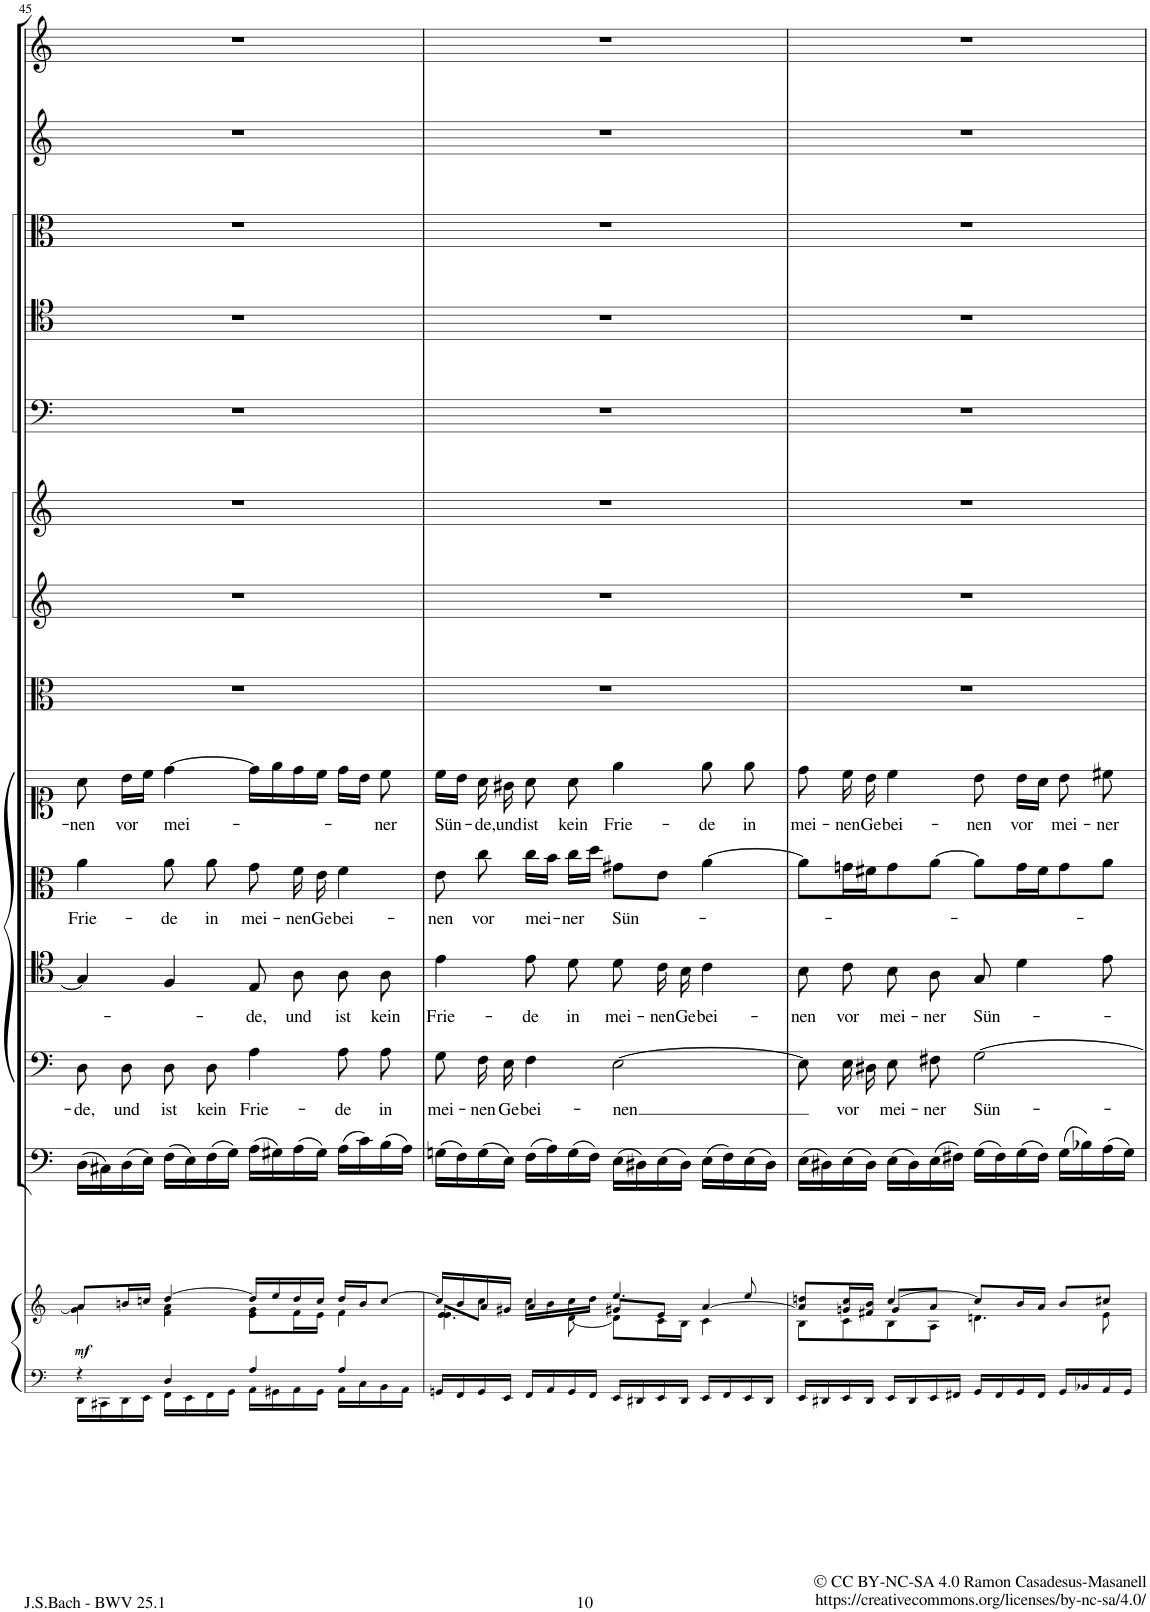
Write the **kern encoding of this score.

**kern	**kern	**dynam	**kern	**kern	**text	**kern	**text	**kern	**text	**kern	**text	**kern	**kern	**kern	**kern	**kern	**kern	**kern	**kern
*part14	*part14	*part14	*part13	*part12	*part12	*part11	*part11	*part10	*part10	*part9	*part9	*part8	*part7	*part6	*part5	*part4	*part3	*part2	*part1
*staff15	*staff14	*staff14/15	*staff13	*staff12	*staff12	*staff11	*staff11	*staff10	*staff10	*staff9	*staff9	*staff8	*staff7	*staff6	*staff5	*staff4	*staff3	*staff2	*staff1
*I"Piano reduction	*	*	*I"Continuo	*I"Basso	*	*I"Tenore	*	*I"Alto	*	*I"Soprano	*	*I"Viola	*I"Oboe II. Violino II.	*I"Oboe I. Violino I.	*I"Trombone III	*I"Trombone II	*I"Trombone I	*I"Cornetto	*I"Fauto I. II. III.
*I'Pno	*	*	*	*	*	*	*	*	*	*	*	*	*	*I'Ob	*I'Trb	*I'Trb	*I'Trb	*	*
!!LO:PB:g=z
*clefF4	*clefG2	*	*clefF4	*clefF4	*	*clefC4	*	*clefC3	*	*clefC1	*	*clefC3	*clefG2	*clefG2	*clefF4	*clefC4	*clefC3	*clefG2	*clefG2
*	*	*	*	*	*	*	*	*	*	*	*	*	*	*	*	*Trd7c12	*Trd7c12	*Trd1c2	*
*k[]	*k[]	*	*k[]	*k[]	*	*k[]	*	*k[]	*	*k[]	*	*k[]	*k[]	*k[]	*k[]	*k[]	*k[]	*k[]	*k[]
*M4/4	*M4/4	*	*M4/4	*M4/4	*	*M4/4	*	*M4/4	*	*M4/4	*	*M4/4	*M4/4	*M4/4	*M4/4	*M4/4	*M4/4	*M4/4	*M4/4
*met(c)	*met(c)	*	*met(c)	*met(c)	*	*met(c)	*	*met(c)	*	*met(c)	*	*met(c)	*met(c)	*met(c)	*met(c)	*met(c)	*met(c)	*met(c)	*met(c)
=45	=45	=45	=45	=45	=45	=45	=45	=45	=45	=45	=45	=45	=45	=45	=45	=45	=45	=45	=45
*^	*^	*	*	*	*	*	*	*	*	*	*	*	*	*	*	*	*	*	*
!	!	!	!	!LO:DY:b	!	!	!LO:LY:b	!	!	!	!LO:LY:b	!	!LO:LY:b	!	!	!	!	!	!	!	!
4r	16DD\LL	8a/L	4g\] 4a\	mf	(16D\LL	8D\L	-de,	4G/]	.	4a\	Frie-	8a\	nen	1r	1r	1r	1r	1r	1r	1r	1r
.	16CC#X\	.	.	.	16C#X\)	.	.	.	.	.	.	.	.	.	.	.	.	.	.	.	.
!	!	!	!	!	!	!	!LO:LY:b	!	!	!	!	!	!LO:LY:b	!	!	!	!	!	!	!	!
.	16DD\	16bn/L	.	.	(16D\	8D\J	und	.	.	.	.	16b\LL	vor	.	.	.	.	.	.	.	.
.	16EE\JJ	16ccn/JJ	.	.	16E\JJ)	.	.	.	.	.	.	16cc\JJ	.	.	.	.	.	.	.	.	.
!	!	!	!	!	!	!	!LO:LY:b	!	!	!	!LO:LY:b	!	!LO:LY:b	!	!	!	!	!	!	!	!
4D/	16FF\LL	[4dd/	4f\ 4a\	.	(16F\LL	8D\L	ist	4F/	.	8a\	de	[4dd\	mei-	.	.	.	.	.	.	.	.
.	16EE\	.	.	.	16E\)	.	.	.	.	.	.	.	.	.	.	.	.	.	.	.	.
!	!	!	!	!	!	!	!LO:LY:b	!	!	!	!LO:LY:b	!	!	!	!	!	!	!	!	!	!
.	16FF\	.	.	.	(16F\	8D\J	kein	.	.	8a\	in	.	.	.	.	.	.	.	.	.	.
.	16GG\JJ	.	.	.	16G\JJ)	.	.	.	.	.	.	.	.	.	.	.	.	.	.	.	.
!	!	!	!	!	!	!	!LO:LY:b	!	!LO:LY:b	!	!LO:LY:b	!	!	!	!	!	!	!	!	!	!
4A/	16AA\LL	16dd/LL]	8e\ 8g\L	.	(16A\LL	4A\	Frie-	8E/L	de,	8g\	mei-	16dd\LL]	.	.	.	.	.	.	.	.	.
.	16GG#X\	16ee/	.	.	16G#X\)	.	.	.	.	.	.	16ee\	.	.	.	.	.	.	.	.	.
!	!	!	!	!	!	!	!	!	!LO:LY:b	!	!LO:LY:b	!	!	!	!	!	!	!	!	!	!
.	16AA\	16dd/	16f\L	.	(16A\	.	.	8A/J	und	16f\	nen	16dd\	.	.	.	.	.	.	.	.	.
!	!	!	!	!	!	!	!	!	!	!	!LO:LY:b	!	!	!	!	!	!	!	!	!	!
.	16GG#\JJ	16cc/JJ	16e\JJ	.	16G#\JJ)	.	.	.	.	16e\	Ge-	16cc\JJ	.	.	.	.	.	.	.	.	.
!	!	!	!	!	!	!	!LO:LY:b	!	!LO:LY:b	!	!LO:LY:b	!	!	!	!	!	!	!	!	!	!
4A/	16AA\LL	16dd/LL	4f\	.	(16A\LL	8A\L	de	8A\L	ist	4f\	-bei-	16dd\LL	.	.	.	.	.	.	.	.	.
.	16C\	16b/J	.	.	16c\)	.	.	.	.	.	.	16b\JJ	.	.	.	.	.	.	.	.	.
!	!	!	!	!	!	!	!LO:LY:b	!	!LO:LY:b	!	!	!	!LO:LY:b	!	!	!	!	!	!	!	!
.	16BB\	[8cc/J	.	.	(16B\	8A\J	in	8A\J	kein	.	.	8cc\	-ner	.	.	.	.	.	.	.	.
.	16AA\JJ	.	.	.	16A\JJ)	.	.	.	.	.	.	.	.	.	.	.	.	.	.	.	.
=46	=46	=46	=46	=46	=46	=46	=46	=46	=46	=46	=46	=46	=46	=46	=46	=46	=46	=46	=46	=46	=46
*	*	*	*^	*	*	*	*	*	*	*	*	*	*	*	*	*	*	*	*	*	*
!	!	!	!	!	!	!	!	!LO:LY:b	!	!LO:LY:b	!	!LO:LY:b	!	!LO:LY:b	!	!	!	!	!	!	!	!
*v	*v	*	*	*	*	*	*	*	*	*	*	*	*	*	*	*	*	*	*	*	*	*
16GGn/LL	16cc/LL]	4.e\	8e/L	.	(16Gn\LL	8G\L	mei-	4e\	Frie-	8e\	nen	16cc\LL	Sün-	1r	1r	1r	1r	1r	1r	1r	1r
16FF/	16b/	.	.	.	16F\)	.	.	.	.	.	.	16b\JJ	.	.	.	.	.	.	.	.	.
!	!	!	!	!	!	!	!LO:LY:b	!	!	!	!LO:LY:b	!	!LO:LY:b	!	!	!	!	!	!	!	!
16GG/	16a/	.	8cc\J	.	(16G\	16F\L	nen	.	.	8cc\	vor	16a\	-de,	.	.	.	.	.	.	.	.
!	!	!	!	!	!	!	!LO:LY:b	!	!	!	!	!	!LO:LY:b	!	!	!	!	!	!	!	!
16EE/JJ	16g#X/JJ	.	.	.	16E\JJ)	16E\JJ	Ge-	.	.	.	.	16g#X\	und	.	.	.	.	.	.	.	.
!	!	!	!	!	!	!	!LO:LY:b	!	!LO:LY:b	!	!LO:LY:b	!	!LO:LY:b	!	!	!	!	!	!	!	!
16FF/LL	4a/	.	16cc\LL	.	(16F\LL	4F\	-bei-	8e\L	de	16cc\LL	mei-	8a\	ist	.	.	.	.	.	.	.	.
16AA/	.	.	16b\	.	16A\)	.	.	.	.	16b\JJ	.	.	.	.	.	.	.	.	.	.	.
!	!	!	!	!	!	!	!	!	!LO:LY:b	!	!LO:LY:b	!	!LO:LY:b	!	!	!	!	!	!	!	!
16GG/	.	[8d\	16cc\	.	(16G\	.	.	8d\J	in	16cc\LL	ner	8a\	kein	.	.	.	.	.	.	.	.
16FF/JJ	.	.	16dd\JJ	.	16F\JJ)	.	.	.	.	16dd\JJ	.	.	.	.	.	.	.	.	.	.	.
!	!	!	!	!	!	!	!LO:LY:b	!	!LO:LY:b	!	!LO:LY:b	!	!LO:LY:b	!	!	!	!	!	!	!	!
16EE/LL	4.ee/	8d\L]	8g#X/L	.	(16E\LL	[2E\	-nen	8d\L	mei-	8g#X\L	Sün-	4ee\	Frie-	.	.	.	.	.	.	.	.
16DD#X/	.	.	.	.	16D#X\)	.	.	.	.	.	.	.	.	.	.	.	.	.	.	.	.
!	!	!	!	!	!	!	!	!	!LO:LY:b	!	!	!	!	!	!	!	!	!	!	!	!
16EE/	.	16c\L	8e/J	.	(16E\	.	.	16c\L	nen	8e\J	.	.	.	.	.	.	.	.	.	.	.
!	!	!	!	!	!	!	!	!	!LO:LY:b	!	!	!	!	!	!	!	!	!	!	!	!
16DD#/JJ	.	16B\JJ	.	.	16D#\JJ)	.	.	16B\JJ	Ge-	.	.	.	.	.	.	.	.	.	.	.	.
!	!	!	!	!	!	!	!	!	!LO:LY:b	!	!	!	!LO:LY:b	!	!	!	!	!	!	!	!
16EE/LL	.	4c\	[4a/	.	(16E\LL	.	.	4c\	-bei-	[4a\	.	8ee\	de	.	.	.	.	.	.	.	.
16FF/	.	.	.	.	16F\)	.	.	.	.	.	.	.	.	.	.	.	.	.	.	.	.
!	!	!	!	!	!	!	!	!	!	!	!	!	!LO:LY:b	!	!	!	!	!	!	!	!
16EE/	8ee/	.	.	.	(16E\	.	.	.	.	.	.	8ee\	in	.	.	.	.	.	.	.	.
16DD#/JJ	.	.	.	.	16D#\JJ)	.	.	.	.	.	.	.	.	.	.	.	.	.	.	.	.
=47	=47	=47	=47	=47	=47	=47	=47	=47	=47	=47	=47	=47	=47	=47	=47	=47	=47	=47	=47	=47	=47
!	!	!	!	!	!	!	!	!	!LO:LY:b	!	!	!	!LO:LY:b	!	!	!	!	!	!	!	!
16EE/LL	8a/] 8ddn/L	8B\L	4ryy	.	(16E\LL	8E\L]	.	8B\L	-nen	8a\L]	.	8dd\	mei-	1r	1r	1r	1r	1r	1r	1r	1r
16DD#X/	.	.	.	.	16D#X\)	.	.	.	.	.	.	.	.	.	.	.	.	.	.	.	.
!	!	!	!	!	!	!	!LO:LY:b	!	!LO:LY:b	!	!	!	!LO:LY:b	!	!	!	!	!	!	!	!
16EE/	16gn/ 16cc/L	8c\	.	.	(16E\	16E\L	vor	8c\J	vor	16gn\L	.	16cc\	nen	.	.	.	.	.	.	.	.
!	!	!	!	!	!	!	!	!	!	!	!	!	!LO:LY:b	!	!	!	!	!	!	!	!
16DD#/JJ	16f#X/ 16b/JJ	.	.	.	16D#\JJ)	16D#X\JJ	.	.	.	16f#X\J	.	16b\	Ge-	.	.	.	.	.	.	.	.
!	!	!	!	!	!	!	!LO:LY:b	!	!LO:LY:b	!	!	!	!LO:LY:b	!	!	!	!	!	!	!	!
16EE/LL	[4cc/	8B\	8g/L	.	(16E\LL	8E\L	mei-	8B\L	mei-	8g\	.	4cc\	bei-	.	.	.	.	.	.	.	.
16DD#/	.	.	.	.	16D#\)	.	.	.	.	.	.	.	.	.	.	.	.	.	.	.	.
!	!	!	!	!	!	!	!LO:LY:b	!	!LO:LY:b	!	!	!	!	!	!	!	!	!	!	!	!
16EE/	.	8A\J	8a/J	.	(16E\	8F#X\J	ner	8A\J	ner	[8a\J	.	.	.	.	.	.	.	.	.	.	.
16FF#X/JJ	.	.	.	.	16F#X\JJ)	.	.	.	.	.	.	.	.	.	.	.	.	.	.	.	.
!	!	!	!	!	!	!	!LO:LY:b	!	!LO:LY:b	!	!	!	!LO:LY:b	!	!	!	!	!	!	!	!
16GG/LL	8cc/L]	4.dn\	2ryy	.	(16G\LL	[2G\	Sün-	8G/	Sün-	8a\L]	.	8b\	nen	.	.	.	.	.	.	.	.
16FF#/	.	.	.	.	16F#\)	.	.	.	.	.	.	.	.	.	.	.	.	.	.	.	.
!	!	!	!	!	!	!	!	!	!	!	!	!	!LO:LY:b	!	!	!	!	!	!	!	!
16GG/	16b/L	.	.	.	(16G\	.	.	4d\	.	16g\L	.	16b\LL	vor	.	.	.	.	.	.	.	.
16FF#/JJ	16a/JJ	.	.	.	16F#\JJ)	.	.	.	.	16f#\J	.	16a\JJ	.	.	.	.	.	.	.	.	.
!	!	!	!	!	!	!	!	!	!	!	!	!	!LO:LY:b	!	!	!	!	!	!	!	!
16GG/LL	8b/L	.	.	.	(16G\LL	.	.	.	.	8g\	.	8b\	mei-	.	.	.	.	.	.	.	.
16BB-X/	.	.	.	.	16B-X\)	.	.	.	.	.	.	.	.	.	.	.	.	.	.	.	.
!	!	!	!	!	!	!	!	!	!	!	!	!	!LO:LY:b	!	!	!	!	!	!	!	!
16AA/	8cc#X/J	8e\	.	.	(16A\	.	.	8e\	.	8a\J	.	8cc#X\	ner	.	.	.	.	.	.	.	.
16GG/JJ	.	.	.	.	16G\JJ)	.	.	.	.	.	.	.	.	.	.	.	.	.	.	.	.
*	*v	*v	*v	*	*	*	*	*	*	*	*	*	*	*	*	*	*	*	*	*	*
=	=	=	=	=	=	=	=	=	=	=	=	=	=	=	=	=	=	=	=
*-	*-	*-	*-	*-	*-	*-	*-	*-	*-	*-	*-	*-	*-	*-	*-	*-	*-	*-	*-
